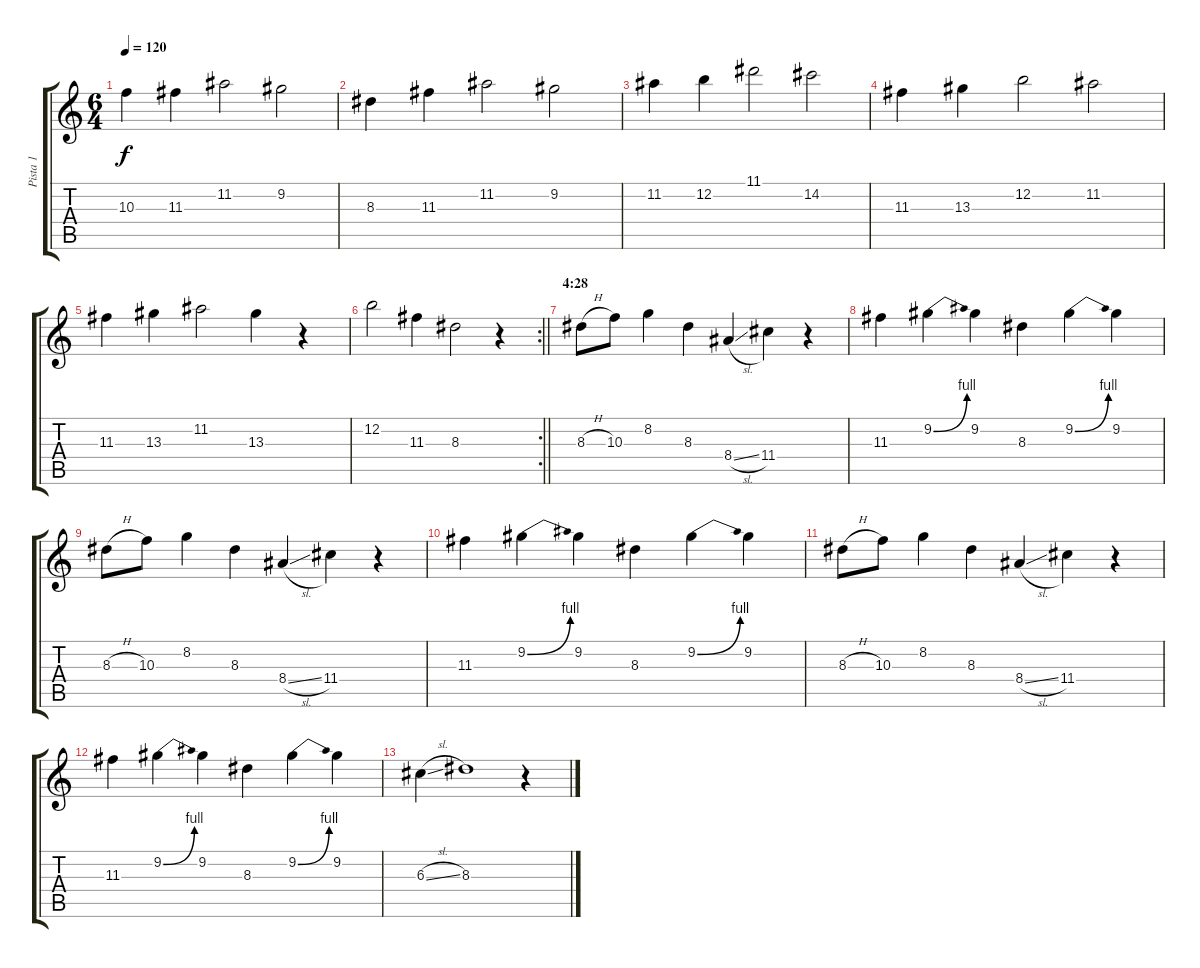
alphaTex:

\track ("Pista 1" "Pista 1") {instrument acousticguitarnylon}
\staff {score tabs}
\tuning (E4 B3 G3 D3 A2 E2) {hide}
\ts (6 4)
\tempo 120
\clef g2
\ks c
10.3.4{dy f} 11.3.4 11.2.2 9.2.2 |
8.3.4 11.3.4 11.2.2 9.2.2 |
11.2.4 12.2.4 11.1.2 14.2.2 |
11.3.4 13.3.4 12.2.2 11.2.2 |
11.3.4 13.3.4 11.2.2 13.3.4 r.4 |
\rc 2
\barLineRight lightlight
12.2.2 11.3.4 8.3.2 r.4 |
\section ("" "4:28")
8.3{h}.8 10.3.8 8.2.4 8.3.4 8.4{sl}.4 11.4.4 r.4 |
11.3.4 9.2{be (bend 0 0 60 4)}.4 9.2.4 8.3.4 9.2{be (bend 0 0 60 4)}.4 9.2.4 |
8.3{h}.8 10.3.8 8.2.4 8.3.4 8.4{sl}.4 11.4.4 r.4 |
11.3.4 9.2{be (bend 0 0 60 4)}.4 9.2.4 8.3.4 9.2{be (bend 0 0 60 4)}.4 9.2.4 |
8.3{h}.8 10.3.8 8.2.4 8.3.4 8.4{sl}.4 11.4.4 r.4 |
11.3.4 9.2{be (bend 0 0 60 4)}.4 9.2.4 8.3.4 9.2{be (bend 0 0 60 4)}.4 9.2.4 |
6.3{sl}.4 8.3.1 r.4
